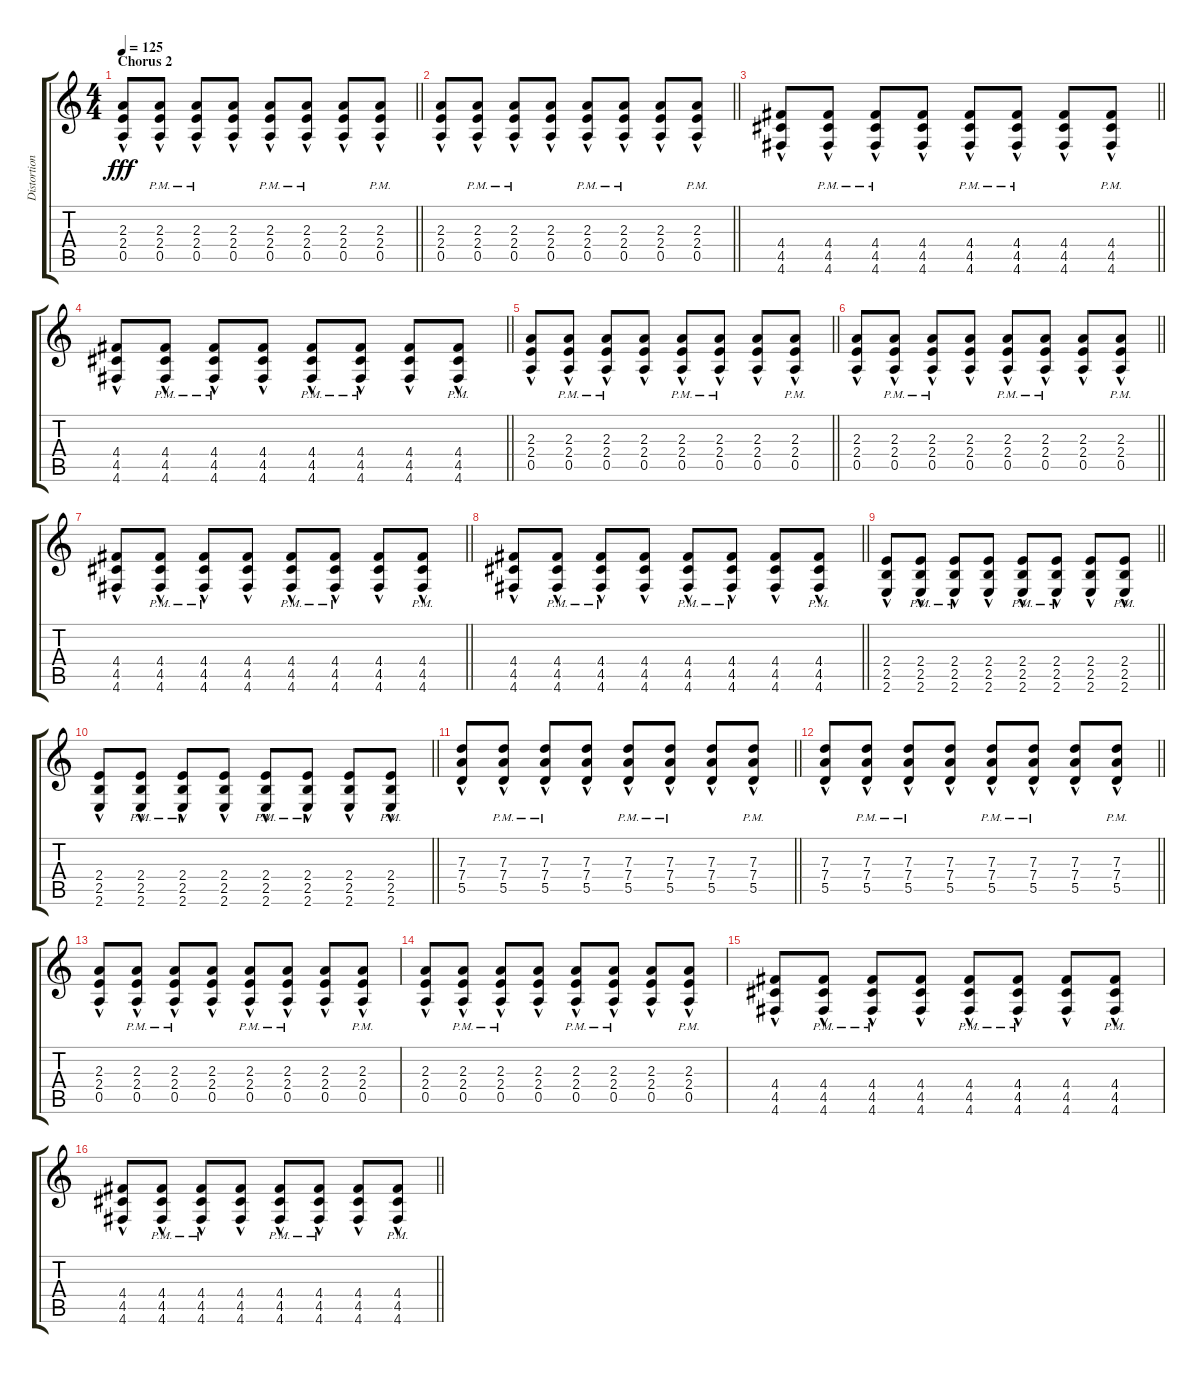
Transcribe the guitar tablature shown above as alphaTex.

\track ("Distortion Guitar 1" "Distortion") {instrument overdrivenguitar}
\staff {score tabs}
\tuning (E4 B3 G3 D3 A2 D2) {hide}
\ts (4 4)
\section ("" "Chorus 2")
\tempo 125
\clef g2
\barLineRight lightlight
\ks c
(2.3 2.4 0.5{hac}).8{dy fff} (2.3{pm} 2.4{pm} 0.5{hac pm}).8 (2.3{pm} 2.4{pm} 0.5{hac pm}).8 (2.3 2.4 0.5{hac}).8 (2.3{pm} 2.4{pm} 0.5{hac pm}).8 (2.3{pm} 2.4{pm} 0.5{hac pm}).8 (2.3 2.4 0.5{hac}).8 (2.3{pm} 2.4{pm} 0.5{hac pm}).8 |
\barLineRight lightlight
(2.3 2.4 0.5{hac}).8 (2.3{pm} 2.4{pm} 0.5{hac pm}).8 (2.3{pm} 2.4{pm} 0.5{hac pm}).8 (2.3 2.4 0.5{hac}).8 (2.3{pm} 2.4{pm} 0.5{hac pm}).8 (2.3{pm} 2.4{pm} 0.5{hac pm}).8 (2.3 2.4 0.5{hac}).8 (2.3{pm} 2.4{pm} 0.5{hac pm}).8 |
\barLineRight lightlight
(4.4 4.5{hac} 4.6).8 (4.4{pm} 4.5{hac pm} 4.6{pm}).8 (4.4{pm} 4.5{hac pm} 4.6{pm}).8 (4.4 4.5{hac} 4.6).8 (4.4{pm} 4.5{hac pm} 4.6{pm}).8 (4.4{pm} 4.5{hac pm} 4.6{pm}).8 (4.4 4.5{hac} 4.6).8 (4.4{pm} 4.5{hac pm} 4.6{pm}).8 |
\barLineRight lightlight
(4.4 4.5{hac} 4.6).8 (4.4{pm} 4.5{hac pm} 4.6{pm}).8 (4.4{pm} 4.5{hac pm} 4.6{pm}).8 (4.4 4.5{hac} 4.6).8 (4.4{pm} 4.5{hac pm} 4.6{pm}).8 (4.4{pm} 4.5{hac pm} 4.6{pm}).8 (4.4 4.5{hac} 4.6).8 (4.4{pm} 4.5{hac pm} 4.6{pm}).8 |
\barLineRight lightlight
(2.3 2.4 0.5{hac}).8 (2.3{pm} 2.4{pm} 0.5{hac pm}).8 (2.3{pm} 2.4{pm} 0.5{hac pm}).8 (2.3 2.4 0.5{hac}).8 (2.3{pm} 2.4{pm} 0.5{hac pm}).8 (2.3{pm} 2.4{pm} 0.5{hac pm}).8 (2.3 2.4 0.5{hac}).8 (2.3{pm} 2.4{pm} 0.5{hac pm}).8 |
\barLineRight lightlight
(2.3 2.4 0.5{hac}).8 (2.3{pm} 2.4{pm} 0.5{hac pm}).8 (2.3{pm} 2.4{pm} 0.5{hac pm}).8 (2.3 2.4 0.5{hac}).8 (2.3{pm} 2.4{pm} 0.5{hac pm}).8 (2.3{pm} 2.4{pm} 0.5{hac pm}).8 (2.3 2.4 0.5{hac}).8 (2.3{pm} 2.4{pm} 0.5{hac pm}).8 |
\barLineRight lightlight
(4.4 4.5{hac} 4.6).8 (4.4{pm} 4.5{hac pm} 4.6{pm}).8 (4.4{pm} 4.5{hac pm} 4.6{pm}).8 (4.4 4.5{hac} 4.6).8 (4.4{pm} 4.5{hac pm} 4.6{pm}).8 (4.4{pm} 4.5{hac pm} 4.6{pm}).8 (4.4 4.5{hac} 4.6).8 (4.4{pm} 4.5{hac pm} 4.6{pm}).8 |
\barLineRight lightlight
(4.4 4.5{hac} 4.6).8 (4.4{pm} 4.5{hac pm} 4.6{pm}).8 (4.4{pm} 4.5{hac pm} 4.6{pm}).8 (4.4 4.5{hac} 4.6).8 (4.4{pm} 4.5{hac pm} 4.6{pm}).8 (4.4{pm} 4.5{hac pm} 4.6{pm}).8 (4.4 4.5{hac} 4.6).8 (4.4{pm} 4.5{hac pm} 4.6{pm}).8 |
\barLineRight lightlight
(2.4{hac} 2.5 2.6).8 (2.4{hac pm} 2.5{pm} 2.6{pm}).8 (2.4{hac pm} 2.5{pm} 2.6{pm}).8 (2.4{hac} 2.5 2.6).8 (2.4{hac pm} 2.5{pm} 2.6{pm}).8 (2.4{hac pm} 2.5{pm} 2.6{pm}).8 (2.4{hac} 2.5 2.6).8 (2.4{hac pm} 2.5{pm} 2.6{pm}).8 |
\barLineRight lightlight
(2.4{hac} 2.5 2.6).8 (2.4{hac pm} 2.5{pm} 2.6{pm}).8 (2.4{hac pm} 2.5{pm} 2.6{pm}).8 (2.4{hac} 2.5 2.6).8 (2.4{hac pm} 2.5{pm} 2.6{pm}).8 (2.4{hac pm} 2.5{pm} 2.6{pm}).8 (2.4{hac} 2.5 2.6).8 (2.4{hac pm} 2.5{pm} 2.6{pm}).8 |
\barLineRight lightlight
(7.3 7.4{hac} 5.5).8 (7.3{pm} 7.4{hac pm} 5.5{pm}).8 (7.3{pm} 7.4{hac pm} 5.5{pm}).8 (7.3 7.4{hac} 5.5).8 (7.3{pm} 7.4{hac pm} 5.5{pm}).8 (7.3{pm} 7.4{hac pm} 5.5{pm}).8 (7.3 7.4{hac} 5.5).8 (7.3{pm} 7.4{hac pm} 5.5{pm}).8 |
\barLineRight lightlight
(7.3 7.4{hac} 5.5).8 (7.3{pm} 7.4{hac pm} 5.5{pm}).8 (7.3{pm} 7.4{hac pm} 5.5{pm}).8 (7.3 7.4{hac} 5.5).8 (7.3{pm} 7.4{hac pm} 5.5{pm}).8 (7.3{pm} 7.4{hac pm} 5.5{pm}).8 (7.3 7.4{hac} 5.5).8 (7.3{pm} 7.4{hac pm} 5.5{pm}).8 |
(2.3 2.4 0.5{hac}).8 (2.3{pm} 2.4{pm} 0.5{hac pm}).8 (2.3{pm} 2.4{pm} 0.5{hac pm}).8 (2.3 2.4 0.5{hac}).8 (2.3{pm} 2.4{pm} 0.5{hac pm}).8 (2.3{pm} 2.4{pm} 0.5{hac pm}).8 (2.3 2.4 0.5{hac}).8 (2.3{pm} 2.4{pm} 0.5{hac pm}).8 |
(2.3 2.4 0.5{hac}).8 (2.3{pm} 2.4{pm} 0.5{hac pm}).8 (2.3{pm} 2.4{pm} 0.5{hac pm}).8 (2.3 2.4 0.5{hac}).8 (2.3{pm} 2.4{pm} 0.5{hac pm}).8 (2.3{pm} 2.4{pm} 0.5{hac pm}).8 (2.3 2.4 0.5{hac}).8 (2.3{pm} 2.4{pm} 0.5{hac pm}).8 |
(4.4 4.5{hac} 4.6).8 (4.4{pm} 4.5{hac pm} 4.6{pm}).8 (4.4{pm} 4.5{hac pm} 4.6{pm}).8 (4.4 4.5{hac} 4.6).8 (4.4{pm} 4.5{hac pm} 4.6{pm}).8 (4.4{pm} 4.5{hac pm} 4.6{pm}).8 (4.4 4.5{hac} 4.6).8 (4.4{pm} 4.5{hac pm} 4.6{pm}).8 |
\barLineRight lightlight
(4.4 4.5{hac} 4.6).8 (4.4{pm} 4.5{hac pm} 4.6{pm}).8 (4.4{pm} 4.5{hac pm} 4.6{pm}).8 (4.4 4.5{hac} 4.6).8 (4.4{pm} 4.5{hac pm} 4.6{pm}).8 (4.4{pm} 4.5{hac pm} 4.6{pm}).8 (4.4 4.5{hac} 4.6).8 (4.4{pm} 4.5{hac pm} 4.6{pm}).8
